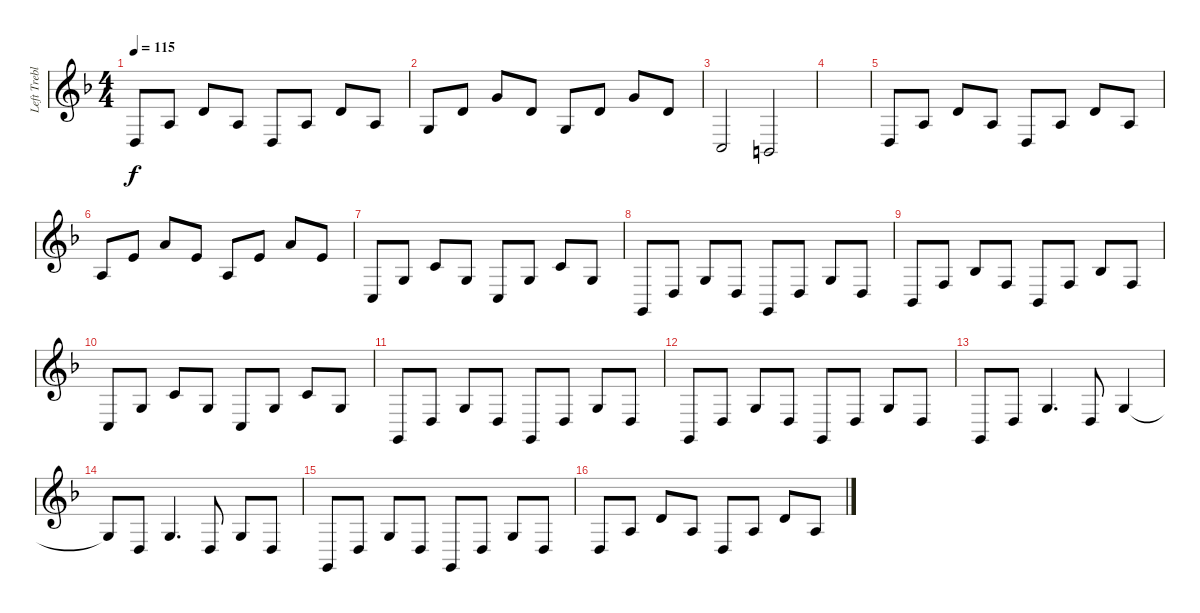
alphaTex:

\track ("Left Treble" "Left Trebl") {instrument acousticgrandpiano}
\staff {score}
\tuning (E4 B3 G3 D3 A2 E2) {hide}
\ts (4 4)
\tempo 115
\clef g2
\ks dminor
0.4.8{dy f} 2.3.8 3.2.8 2.3.8 0.4.8 2.3.8 3.2.8 2.3.8 |
0.3.8 3.2.8 3.1.8 3.2.8 0.3.8 3.2.8 3.1.8 3.2.8 |
3.5.2 2.5.2 |
|
0.4.8 2.3.8 3.2.8 2.3.8 0.4.8 2.3.8 3.2.8 2.3.8 |
2.3.8 0.1.8 5.1.8 0.1.8 2.3.8 0.1.8 5.1.8 0.1.8 |
3.5.8 5.4.8 1.2.8 0.3.8 3.5.8 5.4.8 1.2.8 0.3.8 |
3.6.8 0.4.8 0.3.8 0.4.8 3.6.8 0.4.8 0.3.8 0.4.8 |
1.5.8 3.4.8 3.3.8 3.4.8 1.5.8 3.4.8 3.3.8 3.4.8 |
3.5.8 5.4.8 5.3.8 0.3.8 3.5.8 5.4.8 5.3.8 0.3.8 |
3.6.8 0.4.8 0.3.8 0.4.8 3.6.8 0.4.8 0.3.8 0.4.8 |
3.6.8 0.4.8 0.3.8 0.4.8 3.6.8 0.4.8 0.3.8 0.4.8 |
3.6.8 0.4.8 0.3.4{d} 0.4.8 0.3.4 |
0.3{t}.8 0.4.8 0.3.4{d} 0.4.8 0.3.8 0.4.8 |
3.6.8 0.4.8 0.3.8 0.4.8 3.6.8 0.4.8 0.3.8 0.4.8 |
0.4.8 2.3.8 3.2.8 2.3.8 0.4.8 2.3.8 3.2.8 2.3.8
